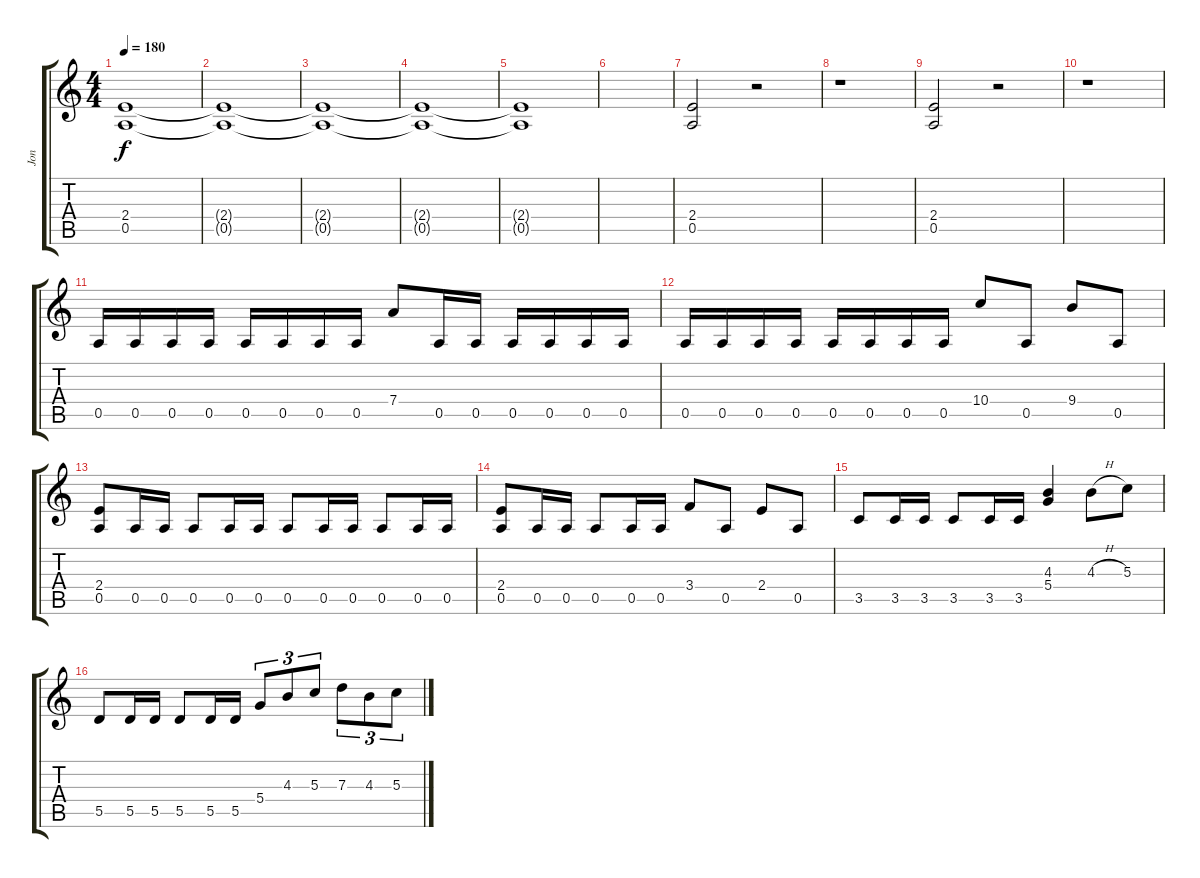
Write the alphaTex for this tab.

\track ("Jon" "Jon") {instrument distortionguitar}
\staff {score tabs}
\tuning (E4 B3 G3 D3 A2 E2) {hide}
\ts (4 4)
\tempo 180
\clef g2
\ks c
(2.4 0.5).1{dy f} |
(2.4{t} 0.5{t}).1 |
(2.4{t} 0.5{t}).1 |
(2.4{t} 0.5{t}).1 |
(2.4{t} 0.5{t}).1 |
|
(2.4 0.5).2 r.2 |
r.1 |
(2.4 0.5).2 r.2 |
r.1 |
0.5.16 0.5.16 0.5.16 0.5.16 0.5.16 0.5.16 0.5.16 0.5.16 7.4.8 0.5.16 0.5.16 0.5.16 0.5.16 0.5.16 0.5.16 |
0.5.16 0.5.16 0.5.16 0.5.16 0.5.16 0.5.16 0.5.16 0.5.16 10.4.8 0.5.8 9.4.8 0.5.8 |
(2.4 0.5).8 0.5.16 0.5.16 0.5.8 0.5.16 0.5.16 0.5.8 0.5.16 0.5.16 0.5.8 0.5.16 0.5.16 |
(2.4 0.5).8 0.5.16 0.5.16 0.5.8 0.5.16 0.5.16 3.4.8 0.5.8 2.4.8 0.5.8 |
3.5.8 3.5.16 3.5.16 3.5.8 3.5.16 3.5.16 (4.3 5.4).4 4.3{h}.8 5.3.8 |
5.5.8 5.5.16 5.5.16 5.5.8 5.5.16 5.5.16 5.4.8{tu (3 2)} 4.3.8{tu (3 2)} 5.3.8{tu (3 2)} 7.3.8{tu (3 2)} 4.3.8{tu (3 2)} 5.3.8{tu (3 2)}
